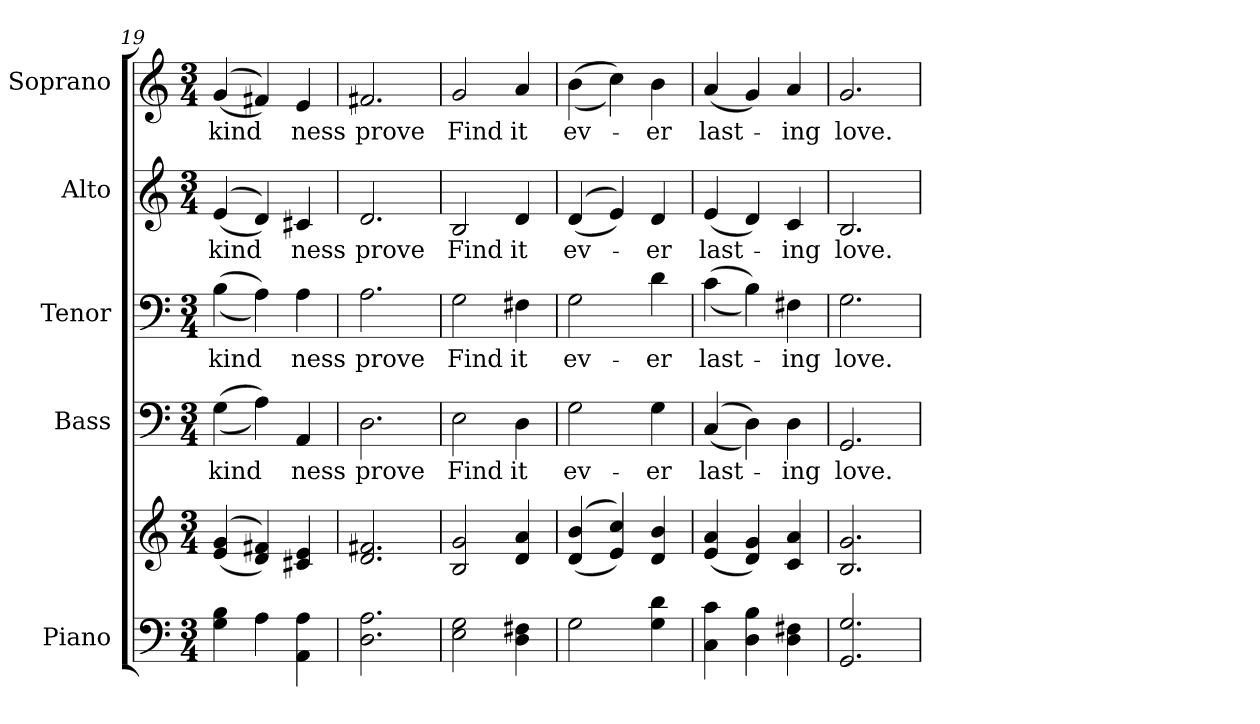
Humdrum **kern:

**kern	**kern	**kern	**text	**kern	**text	**kern	**text	**kern	**text
*part5	*part5	*part4	*part4	*part3	*part3	*part2	*part2	*part1	*part1
*staff6	*staff5	*staff4	*staff4	*staff3	*staff3	*staff2	*staff2	*staff1	*staff1
*I"Piano	*	*I"Bass	*	*I"Tenor	*	*I"Alto	*	*I"Soprano	*
*I'Pno.	*	*I'B.	*	*I'T.	*	*I'A.	*	*I'S.	*
!!LO:PB:g=z
*clefF4	*clefG2	*clefF4	*	*clefF4	*	*clefG2	*	*clefG2	*
*k[]	*k[]	*k[]	*	*k[]	*	*k[]	*	*k[]	*
*C:	*C:	*C:	*	*C:	*	*C:	*	*C:	*
*M3/4	*M3/4	*M3/4	*	*M3/4	*	*M3/4	*	*M3/4	*
=19	=19	=19	=19	=19	=19	=19	=19	=19	=19
!	!	!	!LO:LY:b:color=#000000	!	!	!	!	!	!
!	!	!	!	!	!LO:LY:b:color=#000000	!	!	!	!
!	!	!	!	!	!	!	!LO:LY:b:color=#000000	!	!
!	!	!	!	!	!	!	!	!	!LO:LY:b:color=#000000
4Gi\ 4Bi	((4ei/ 4gi	((4Gi\	kind	((4Bi\	kind	((4ei/	kind	((4gi/	kind
4Ai\	4di/ 4f#Xi))	4Ai\))	.	4Ai\))	.	4di/))	.	4f#Xi/))	.
!	!	!	!LO:LY:b:color=#000000	!	!	!	!	!	!
!	!	!	!	!	!LO:LY:b:color=#000000	!	!	!	!
!	!	!	!	!	!	!	!LO:LY:b:color=#000000	!	!
!	!	!	!	!	!	!	!	!	!LO:LY:b:color=#000000
4AAi\ 4Ai	4c#Xi/ 4ei	4AAi/	ness	4Ai\	ness	4c#Xi/	ness	4ei/	ness
=20	=20	=20	=20	=20	=20	=20	=20	=20	=20
!	!	!	!LO:LY:b:color=#000000	!	!	!	!	!	!
!	!	!	!	!	!LO:LY:b:color=#000000	!	!	!	!
!	!	!	!	!	!	!	!LO:LY:b:color=#000000	!	!
!	!	!	!	!	!	!	!	!	!LO:LY:b:color=#000000
2.Di\ 2.Ai	2.di/ 2.f#Xi	2.Di\	prove	2.Ai\	prove	2.di/	prove	2.f#Xi/	prove
=21	=21	=21	=21	=21	=21	=21	=21	=21	=21
!	!	!	!LO:LY:b:color=#000000	!	!	!	!	!	!
!	!	!	!	!	!LO:LY:b:color=#000000	!	!	!	!
!	!	!	!	!	!	!	!LO:LY:b:color=#000000	!	!
!	!	!	!	!	!	!	!	!	!LO:LY:b:color=#000000
2Ei\ 2Gi	2Bi/ 2gi	2Ei\	Find	2Gi\	Find	2Bi/	Find	2gi/	Find
!	!	!	!LO:LY:b:color=#000000	!	!	!	!	!	!
!	!	!	!	!	!LO:LY:b:color=#000000	!	!	!	!
!	!	!	!	!	!	!	!LO:LY:b:color=#000000	!	!
!	!	!	!	!	!	!	!	!	!LO:LY:b:color=#000000
4Di\ 4F#Xi	4di/ 4ai	4Di\	it	4F#Xi\	it	4di/	it	4ai/	it
!!LO:PB:g=z
=22	=22	=22	=22	=22	=22	=22	=22	=22	=22
!	!	!	!LO:LY:b:color=#000000	!	!	!	!	!	!
!	!	!	!	!	!LO:LY:b:color=#000000	!	!	!	!
!	!	!	!	!	!	!	!LO:LY:b:color=#000000	!	!
!	!	!	!	!	!	!	!	!	!LO:LY:b:color=#000000
2Gi\	((4di/ 4bi	2Gi\	ev-	2Gi\	ev-	((4di/	ev-	((4bi\	ev-
.	4ei/ 4cci))	.	.	.	.	4ei/))	.	4cci\))	.
!	!	!	!LO:LY:b:color=#000000	!	!	!	!	!	!
!	!	!	!	!	!LO:LY:b:color=#000000	!	!	!	!
!	!	!	!	!	!	!	!LO:LY:b:color=#000000	!	!
!	!	!	!	!	!	!	!	!	!LO:LY:b:color=#000000
4Gi\ 4di	4di/ 4bi	4Gi\	-er	4di\	-er	4di/	-er	4bi\	-er
=23	=23	=23	=23	=23	=23	=23	=23	=23	=23
!	!	!	!LO:LY:b:color=#000000	!	!	!	!	!	!
!	!	!	!	!	!LO:LY:b:color=#000000	!	!	!	!
!	!	!	!	!	!	!	!LO:LY:b:color=#000000	!	!
!	!	!	!	!	!	!	!	!	!LO:LY:b:color=#000000
4Ci\ 4ci	(4ei/ 4ai	((4Ci/	last-	((4ci\	last-	(4ei/	last-	(4ai/	last-
4Di\ 4Bi	4di/ 4gi)	4Di\))	.	4Bi\))	.	4di/)	.	4gi/)	.
!	!	!	!LO:LY:b:color=#000000	!	!	!	!	!	!
!	!	!	!	!	!LO:LY:b:color=#000000	!	!	!	!
!	!	!	!	!	!	!	!LO:LY:b:color=#000000	!	!
!	!	!	!	!	!	!	!	!	!LO:LY:b:color=#000000
4Di\ 4F#Xi	4ci/ 4ai	4Di\	-ing	4F#Xi\	-ing	4ci/	-ing	4ai/	-ing
=24	=24	=24	=24	=24	=24	=24	=24	=24	=24
!	!	!	!LO:LY:b:color=#000000	!	!	!	!	!	!
!	!	!	!	!	!LO:LY:b:color=#000000	!	!	!	!
!	!	!	!	!	!	!	!LO:LY:b:color=#000000	!	!
!	!	!	!	!	!	!	!	!	!LO:LY:b:color=#000000
2.GGi/ 2.Gi	2.Bi/ 2.gi	2.GGi/	love.	2.Gi\	love.	2.Bi/	love.	2.gi/	love.
=	=	=	=	=	=	=	=	=	=
*-	*-	*-	*-	*-	*-	*-	*-	*-	*-
